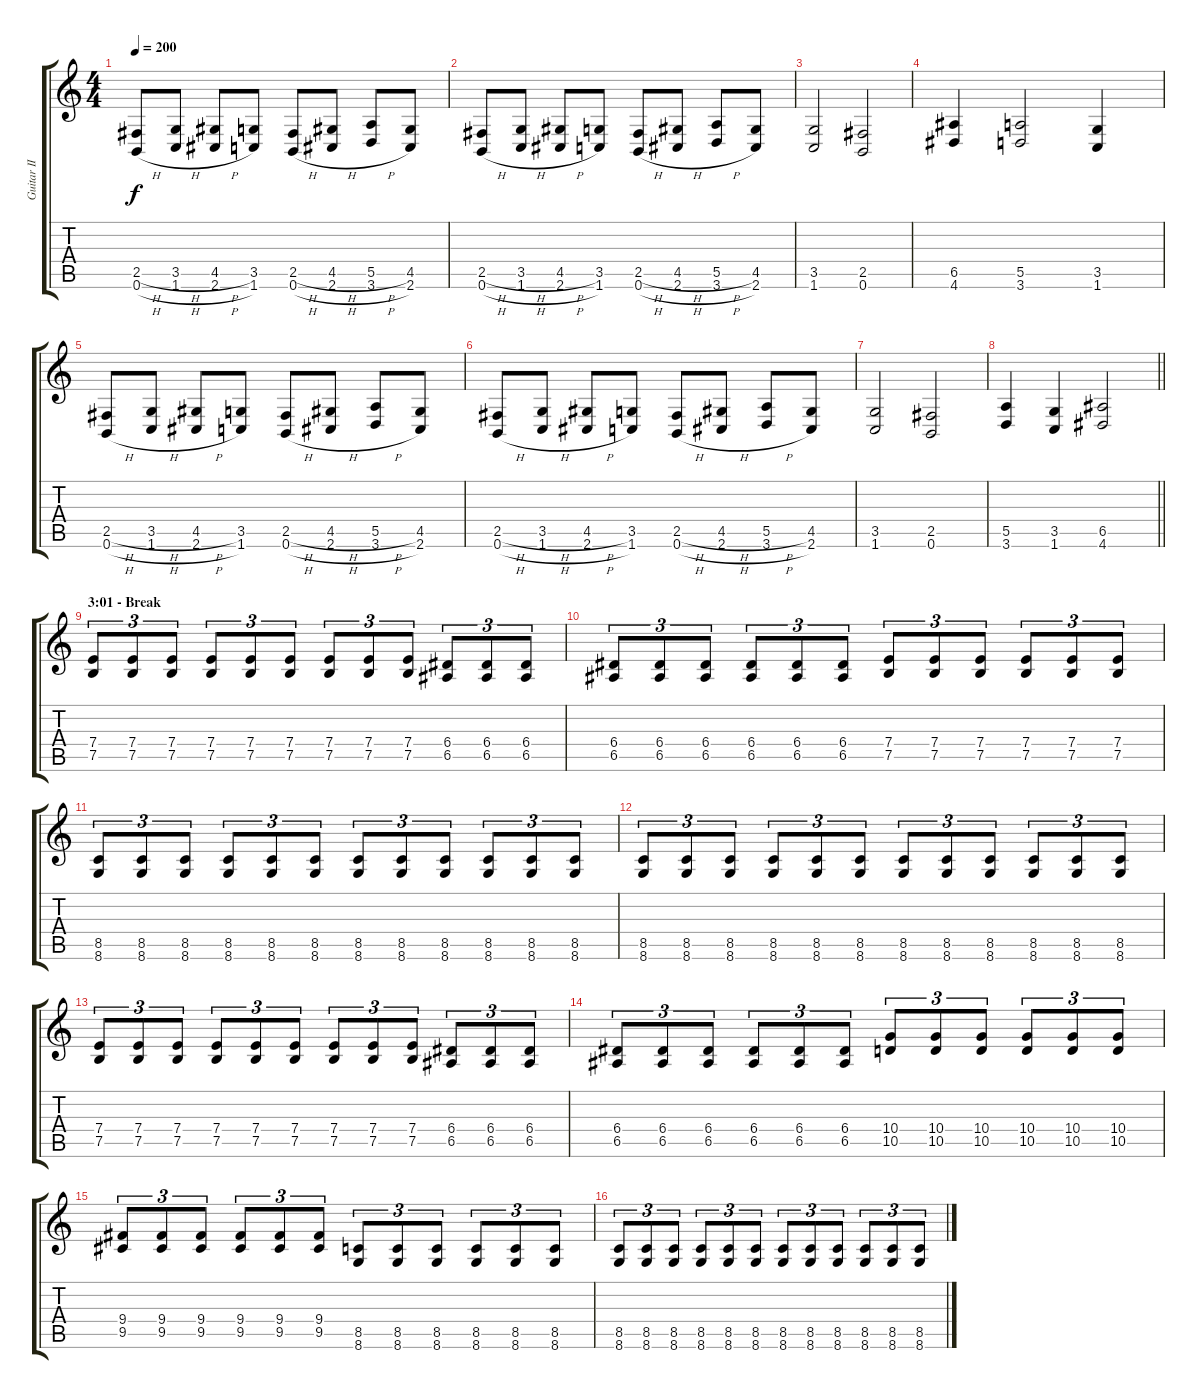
\track ("Guitar II" "Guitar II") {instrument distortionguitar}
\staff {score tabs}
\tuning (B3 Gb3 D3 A2 E2 B1) {hide}
\ts (4 4)
\tempo 200
\clef g2
\ks c
(2.5{h} 0.6{h}).8{dy f} (3.5{h} 1.6{h}).8 (4.5{h} 2.6{h}).8 (3.5 1.6).8 (2.5{h} 0.6{h}).8 (4.5{h} 2.6{h}).8 (5.5{h} 3.6{h}).8 (4.5 2.6).8 |
(2.5{h} 0.6{h}).8 (3.5{h} 1.6{h}).8 (4.5{h} 2.6{h}).8 (3.5 1.6).8 (2.5{h} 0.6{h}).8 (4.5{h} 2.6{h}).8 (5.5{h} 3.6{h}).8 (4.5 2.6).8 |
(3.5 1.6).2 (2.5 0.6).2 |
(6.5 4.6).4 (5.5 3.6).2 (3.5 1.6).4 |
(2.5{h} 0.6{h}).8 (3.5{h} 1.6{h}).8 (4.5{h} 2.6{h}).8 (3.5 1.6).8 (2.5{h} 0.6{h}).8 (4.5{h} 2.6{h}).8 (5.5{h} 3.6{h}).8 (4.5 2.6).8 |
(2.5{h} 0.6{h}).8 (3.5{h} 1.6{h}).8 (4.5{h} 2.6{h}).8 (3.5 1.6).8 (2.5{h} 0.6{h}).8 (4.5{h} 2.6{h}).8 (5.5{h} 3.6{h}).8 (4.5 2.6).8 |
(3.5 1.6).2 (2.5 0.6).2 |
\barLineRight lightlight
(5.5 3.6).4 (3.5 1.6).4 (6.5 4.6).2 |
\section ("" "3:01 - Break")
(7.4 7.5).8{tu (3 2)} (7.4 7.5).8{tu (3 2)} (7.4 7.5).8{tu (3 2)} (7.4 7.5).8{tu (3 2)} (7.4 7.5).8{tu (3 2)} (7.4 7.5).8{tu (3 2)} (7.4 7.5).8{tu (3 2)} (7.4 7.5).8{tu (3 2)} (7.4 7.5).8{tu (3 2)} (6.4 6.5).8{tu (3 2)} (6.4 6.5).8{tu (3 2)} (6.4 6.5).8{tu (3 2)} |
(6.4 6.5).8{tu (3 2)} (6.4 6.5).8{tu (3 2)} (6.4 6.5).8{tu (3 2)} (6.4 6.5).8{tu (3 2)} (6.4 6.5).8{tu (3 2)} (6.4 6.5).8{tu (3 2)} (7.4 7.5).8{tu (3 2)} (7.4 7.5).8{tu (3 2)} (7.4 7.5).8{tu (3 2)} (7.4 7.5).8{tu (3 2)} (7.4 7.5).8{tu (3 2)} (7.4 7.5).8{tu (3 2)} |
(8.5 8.6).8{tu (3 2)} (8.5 8.6).8{tu (3 2)} (8.5 8.6).8{tu (3 2)} (8.5 8.6).8{tu (3 2)} (8.5 8.6).8{tu (3 2)} (8.5 8.6).8{tu (3 2)} (8.5 8.6).8{tu (3 2)} (8.5 8.6).8{tu (3 2)} (8.5 8.6).8{tu (3 2)} (8.5 8.6).8{tu (3 2)} (8.5 8.6).8{tu (3 2)} (8.5 8.6).8{tu (3 2)} |
(8.5 8.6).8{tu (3 2)} (8.5 8.6).8{tu (3 2)} (8.5 8.6).8{tu (3 2)} (8.5 8.6).8{tu (3 2)} (8.5 8.6).8{tu (3 2)} (8.5 8.6).8{tu (3 2)} (8.5 8.6).8{tu (3 2)} (8.5 8.6).8{tu (3 2)} (8.5 8.6).8{tu (3 2)} (8.5 8.6).8{tu (3 2)} (8.5 8.6).8{tu (3 2)} (8.5 8.6).8{tu (3 2)} |
(7.4 7.5).8{tu (3 2)} (7.4 7.5).8{tu (3 2)} (7.4 7.5).8{tu (3 2)} (7.4 7.5).8{tu (3 2)} (7.4 7.5).8{tu (3 2)} (7.4 7.5).8{tu (3 2)} (7.4 7.5).8{tu (3 2)} (7.4 7.5).8{tu (3 2)} (7.4 7.5).8{tu (3 2)} (6.4 6.5).8{tu (3 2)} (6.4 6.5).8{tu (3 2)} (6.4 6.5).8{tu (3 2)} |
(6.4 6.5).8{tu (3 2)} (6.4 6.5).8{tu (3 2)} (6.4 6.5).8{tu (3 2)} (6.4 6.5).8{tu (3 2)} (6.4 6.5).8{tu (3 2)} (6.4 6.5).8{tu (3 2)} (10.4 10.5).8{tu (3 2)} (10.4 10.5).8{tu (3 2)} (10.4 10.5).8{tu (3 2)} (10.4 10.5).8{tu (3 2)} (10.4 10.5).8{tu (3 2)} (10.4 10.5).8{tu (3 2)} |
(9.4 9.5).8{tu (3 2)} (9.4 9.5).8{tu (3 2)} (9.4 9.5).8{tu (3 2)} (9.4 9.5).8{tu (3 2)} (9.4 9.5).8{tu (3 2)} (9.4 9.5).8{tu (3 2)} (8.5 8.6).8{tu (3 2)} (8.5 8.6).8{tu (3 2)} (8.5 8.6).8{tu (3 2)} (8.5 8.6).8{tu (3 2)} (8.5 8.6).8{tu (3 2)} (8.5 8.6).8{tu (3 2)} |
(8.5 8.6).8{tu (3 2)} (8.5 8.6).8{tu (3 2)} (8.5 8.6).8{tu (3 2)} (8.5 8.6).8{tu (3 2)} (8.5 8.6).8{tu (3 2)} (8.5 8.6).8{tu (3 2)} (8.5 8.6).8{tu (3 2)} (8.5 8.6).8{tu (3 2)} (8.5 8.6).8{tu (3 2)} (8.5 8.6).8{tu (3 2)} (8.5 8.6).8{tu (3 2)} (8.5 8.6).8{tu (3 2)}
